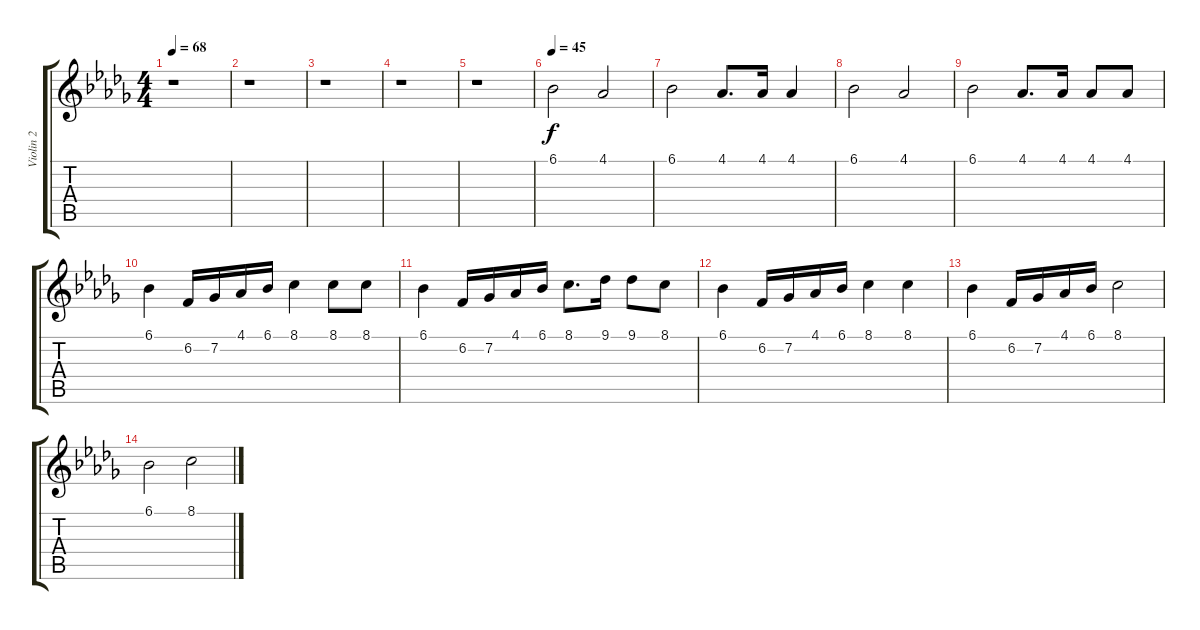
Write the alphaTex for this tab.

\track ("Violin 2" "Violin 2") {instrument violin}
\staff {score tabs}
\tuning (E4 B3 G3 D3 A2 E2) {hide}
\ts (4 4)
\tempo 68
\clef g2
\ks db
r.1{dy f} |
r.1 |
r.1 |
r.1 |
r.1 |
\tempo 45
6.1.2 4.1.2 |
6.1.2 4.1.8{d} 4.1.16 4.1.4 |
6.1.2 4.1.2 |
6.1.2 4.1.8{d} 4.1.16 4.1.8 4.1.8 |
6.1.4 6.2.16 7.2.16 4.1.16 6.1.16 8.1.4 8.1.8 8.1.8 |
6.1.4 6.2.16 7.2.16 4.1.16 6.1.16 8.1.8{d} 9.1.16 9.1.8 8.1.8 |
6.1.4 6.2.16 7.2.16 4.1.16 6.1.16 8.1.4 8.1.4 |
6.1.4 6.2.16 7.2.16 4.1.16 6.1.16 8.1.2 |
6.1.2 8.1.2
